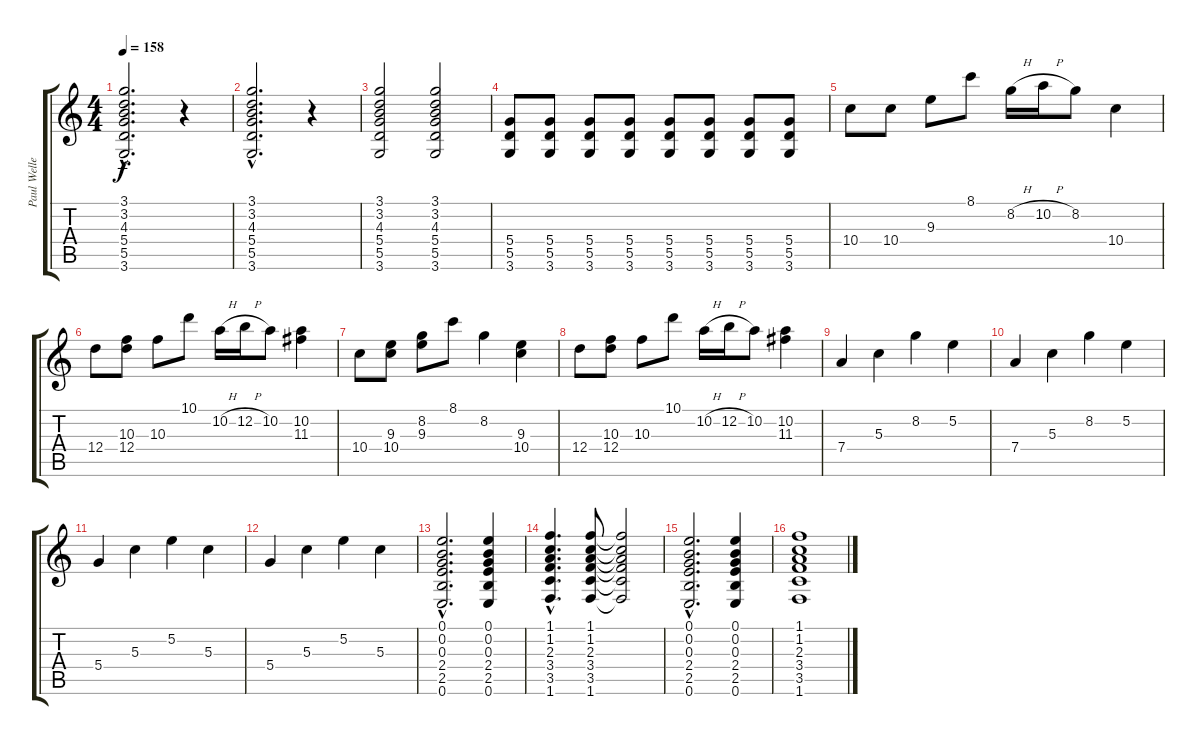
\track ("Paul Weller" "Paul Welle") {instrument distortionguitar}
\staff {score tabs}
\tuning (E4 B3 G3 D3 A2 E2) {hide}
\ts (4 4)
\tempo 158
\clef g2
\ks c
(3.1{hac} 3.2{hac} 4.3{hac} 5.4{hac} 5.5{hac} 3.6{hac}).2{d dy f} r.4 |
(3.1{hac} 3.2{hac} 4.3{hac} 5.4{hac} 5.5{hac} 3.6{hac}).2{d} r.4 |
(3.1 3.2 4.3 5.4 5.5 3.6).2 (3.1 3.2 4.3 5.4 5.5 3.6).2 |
(5.4 5.5 3.6).8 (5.4 5.5 3.6).8 (5.4 5.5 3.6).8 (5.4 5.5 3.6).8 (5.4 5.5 3.6).8 (5.4 5.5 3.6).8 (5.4 5.5 3.6).8 (5.4 5.5 3.6).8 |
10.4.8 10.4.8 9.3.8 8.1.8 8.2{h}.16 10.2{h}.16 8.2.8 10.4.4 |
12.4.8 (10.3 12.4).8 10.3.8 10.1.8 10.2{h}.16 12.2{h}.16 10.2.8 (10.2 11.3).4 |
10.4.8 (9.3 10.4).8 (8.2 9.3).8 8.1.8 8.2.4 (9.3 10.4).4 |
12.4.8 (10.3 12.4).8 10.3.8 10.1.8 10.2{h}.16 12.2{h}.16 10.2.8 (10.2 11.3).4 |
7.4.4 5.3.4 8.2.4 5.2.4 |
7.4.4 5.3.4 8.2.4 5.2.4 |
5.4.4 5.3.4 5.2.4 5.3.4 |
5.4.4 5.3.4 5.2.4 5.3.4 |
(0.1{hac} 0.2{hac} 0.3{hac} 2.4{hac} 2.5{hac} 0.6{hac}).2{d} (0.1 0.2 0.3 2.4 2.5 0.6).4 |
(1.1{hac} 1.2{hac} 2.3{hac} 3.4{hac} 3.5{hac} 1.6{hac}).4{d} (1.1 1.2 2.3 3.4 3.5 1.6).8 (1.1{t} 1.2{t} 2.3{t} 3.4{t} 3.5{t} 1.6{t}).2 |
(0.1{hac} 0.2{hac} 0.3{hac} 2.4{hac} 2.5{hac} 0.6{hac}).2{d} (0.1 0.2 0.3 2.4 2.5 0.6).4 |
(1.1 1.2 2.3 3.4 3.5 1.6).1
